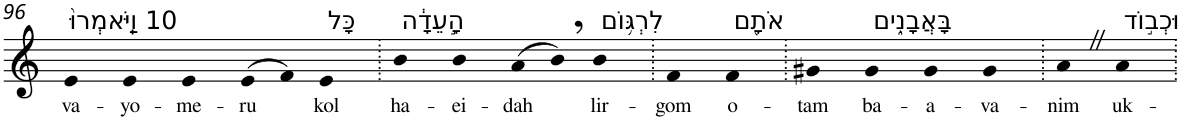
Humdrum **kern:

**kern	**text
*part1	*part1
*staff1	*staff1
*I"Piano	*
*I'Pno	*
!!LO:PB:g=z
*clefG2	*
*k[]	*
=96	=96
!LO:TX:a:t=10 וַיֹּֽאמְרוּ֙	!
!	!LO:LY:b
4e	va-
!	!LO:LY:b
4e	-yo-
!	!LO:LY:b
4e	-me-
!	!LO:LY:b
(>8e	-ru
8f)	.
!LO:TX:a:t=כָּל	!
!	!LO:LY:b
4e	kol
=97.	=97.
!LO:TX:a:t=הָ֣עֵדָ֔ה	!
!	!LO:LY:b
4b	ha-
!	!LO:LY:b
4b	-ei-
!	!LO:LY:b
(>8a	-dah
8b,)	.
!LO:TX:a:t=לִרְגּ֥וֹם	!
!	!LO:LY:b
4b	lir-
=98.	=98.
!	!LO:LY:b
4f	-gom
!LO:TX:a:t=אֹתָ֖ם	!
!	!LO:LY:b
4f	o-
=99.	=99.
!	!LO:LY:b
4g#X	-tam
!LO:TX:a:t=בָּאֲבָנִ֑ים	!
!	!LO:LY:b
4g#	ba-
!	!LO:LY:b
4g#	-a-
!	!LO:LY:b
4g#	-va-
=100.	=100.
!	!LO:LY:b
4aZ	-nim
!LO:TX:a:t=וּכְב֣וֹד	!
!	!LO:LY:b
4a	uk-
=.	=.
*-	*-
